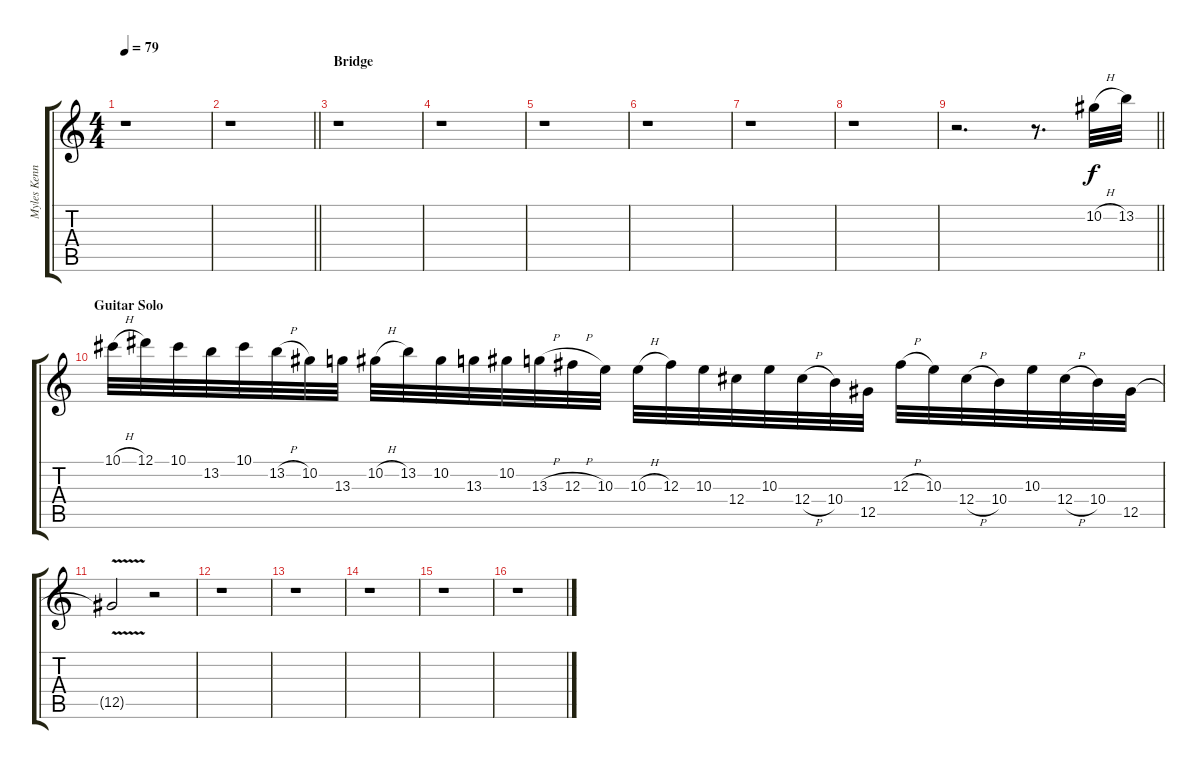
\track ("Myles Kennedy" "Myles Kenn") {instrument distortionguitar}
\staff {score tabs}
\tuning (Eb4 Bb3 Gb3 Db3 Ab2 Db2) {hide}
\ts (4 4)
\tempo 79
\clef g2
\ks c
r.1{dy f} |
\barLineRight lightlight
r.1 |
\section ("" "Bridge")
r.1 |
r.1 |
r.1 |
r.1 |
r.1 |
r.1 |
\barLineRight lightlight
r.2{d} r.8{d} 10.2{h}.32 13.2.32 |
\section ("" "Guitar Solo")
10.1{h}.32 12.1.32 10.1.32 13.2.32 10.1.32 13.2{h}.32 10.2.32 13.3.32 10.2{h}.32 13.2.32 10.2.32 13.3.32 10.2.32 13.3{h}.32 12.3{h}.32 10.3.32 10.3{h}.32 12.3.32 10.3.32 12.4.32 10.3.32 12.4{h}.32 10.4.32 12.5.32 12.3{h}.32 10.3.32 12.4{h}.32 10.4.32 10.3.32 12.4{h}.32 10.4.32 12.5.32 |
12.5{v t}.2{volume 0} r.2 |
r.1 |
r.1 |
r.1 |
r.1 |
r.1
